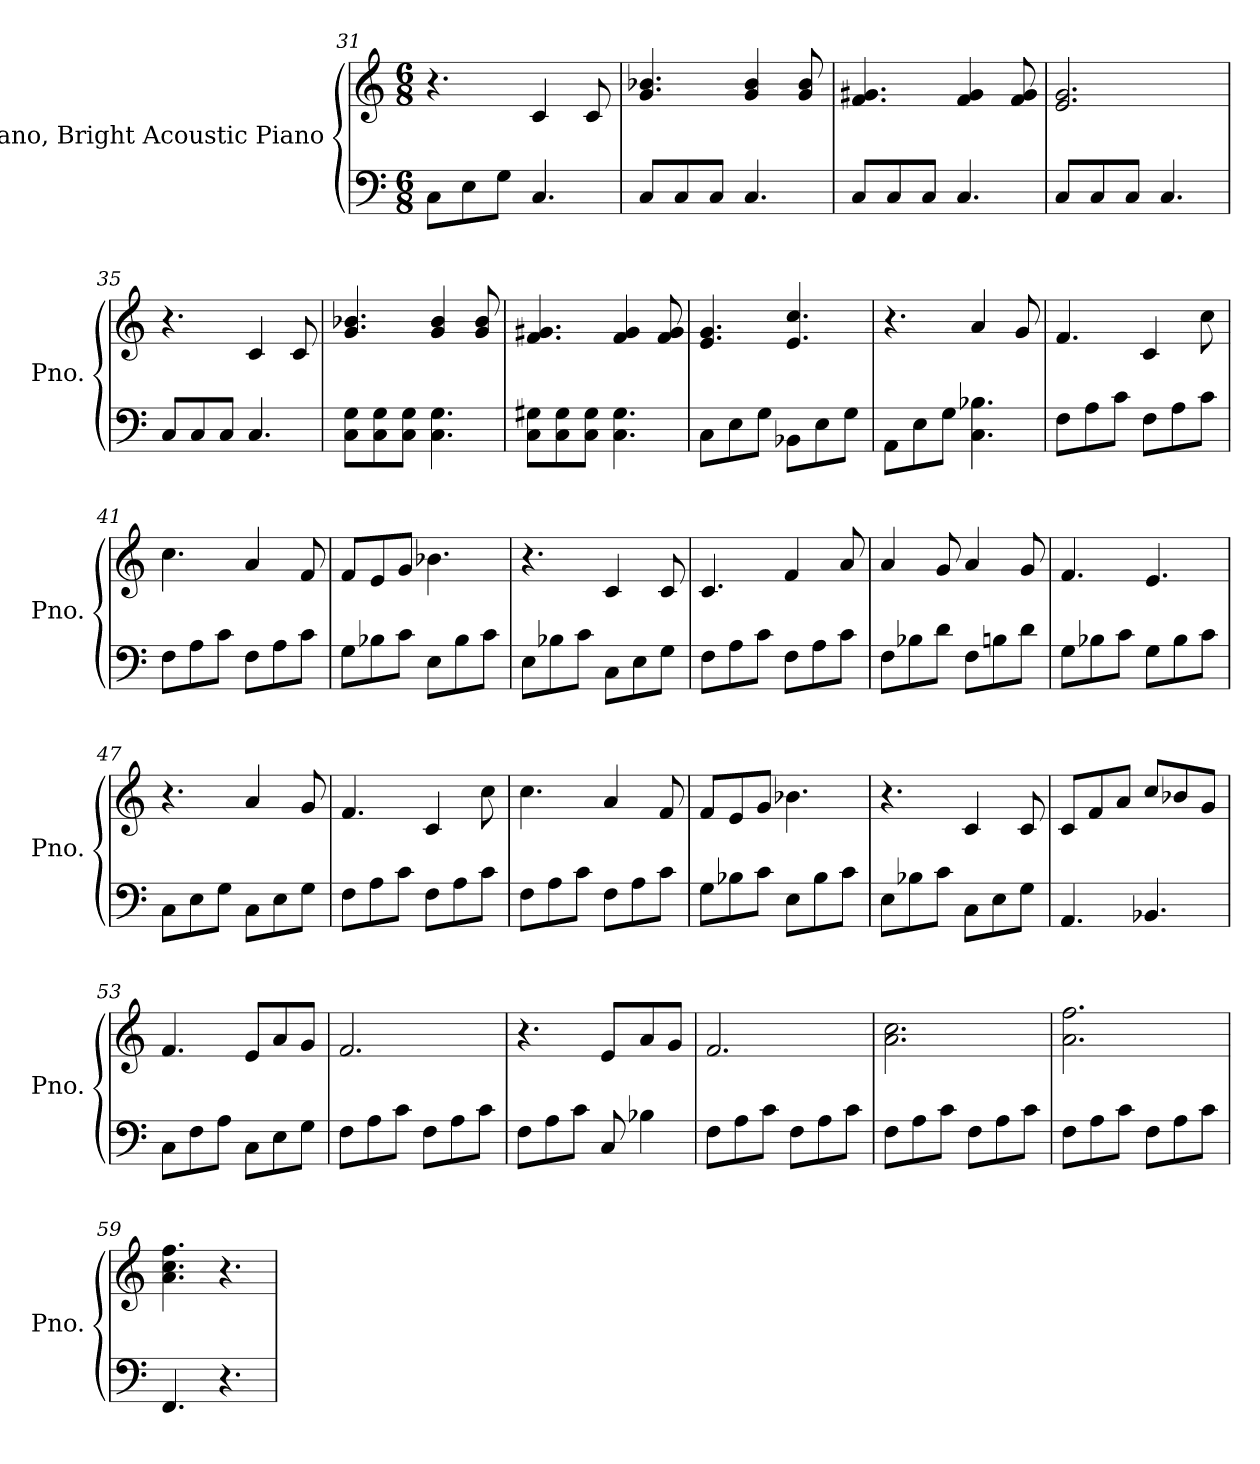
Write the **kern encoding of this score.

**kern	**kern
*part2	*part1
*staff2	*staff1
*I"Piano, Bright Acoustic Piano	*I"Piano, Bright Acoustic Piano
*I'Pno.	*I'Pno.
*clefF4	*clefG2
*k[]	*k[]
*M6/8	*M6/8
=31	=31
8C\L	4.r
8E\	.
8G\J	.
4.C/	4c/
.	8c/
=32	=32
8C/L	4.g/ 4.b-X/
8C/	.
8C/J	.
4.C/	4g/ 4b-/
.	8g/ 8b-/
=33	=33
8C/L	4.f/ 4.g#X/
8C/	.
8C/J	.
4.C/	4f/ 4g#/
.	8f/ 8g#/
=34	=34
8C/L	2.e/ 2.g/
8C/	.
8C/J	.
4.C/	.
!!LO:PB:g=z
=35	=35
8C/L	4.r
8C/	.
8C/J	.
4.C/	4c/
.	8c/
=36	=36
8C\ 8G\L	4.g/ 4.b-X/
8C\ 8G\	.
8C\ 8G\J	.
4.C\ 4.G\	4g/ 4b-/
.	8g/ 8b-/
=37	=37
8C\ 8G#X\L	4.f/ 4.g#X/
8C\ 8G#\	.
8C\ 8G#\J	.
4.C\ 4.G#\	4f/ 4g#/
.	8f/ 8g#/
=38	=38
8C\L	4.e/ 4.g/
8E\	.
8G\J	.
8BB-X\L	4.e/ 4.cc/
8E\	.
8G\J	.
=39	=39
8AA\L	4.r
8E\	.
8G\J	.
4.C\ 4.B-X\	4a/
.	8g/
=40	=40
8F\L	4.f/
8A\	.
8c\J	.
8F\L	4c/
8A\	.
8c\J	8cc\
!!LO:LB:g=z
=41	=41
8F\L	4.cc\
8A\	.
8c\J	.
8F\L	4a/
8A\	.
8c\J	8f/
=42	=42
8G\L	8f/L
8B-X\	8e/
8c\J	8g/J
8E\L	4.b-X\
8B-\	.
8c\J	.
=43	=43
8E\L	4.r
8B-X\	.
8c\J	.
8C\L	4c/
8E\	.
8G\J	8c/
=44	=44
8F\L	4.c/
8A\	.
8c\J	.
8F\L	4f/
8A\	.
8c\J	8a/
=45	=45
8F\L	4a/
8B-X\	.
8d\J	8g/
8F\L	4a/
8Bn\	.
8d\J	8g/
!!LO:LB:g=z
=46	=46
8G\L	4.f/
8B-X\	.
8c\J	.
8G\L	4.e/
8B-\	.
8c\J	.
=47	=47
8C\L	4.r
8E\	.
8G\J	.
8C\L	4a/
8E\	.
8G\J	8g/
=48	=48
8F\L	4.f/
8A\	.
8c\J	.
8F\L	4c/
8A\	.
8c\J	8cc\
=49	=49
8F\L	4.cc\
8A\	.
8c\J	.
8F\L	4a/
8A\	.
8c\J	8f/
=50	=50
8G\L	8f/L
8B-X\	8e/
8c\J	8g/J
8E\L	4.b-X\
8B-\	.
8c\J	.
=51	=51
8E\L	4.r
8B-X\	.
8c\J	.
8C\L	4c/
8E\	.
8G\J	8c/
!!LO:LB:g=z
=52	=52
4.AA/	8c/L
.	8f/
.	8a/J
4.BB-X/	8cc/L
.	8b-X/
.	8g/J
=53	=53
8C\L	4.f/
8F\	.
8A\J	.
8C\L	8e/L
8E\	8a/
8G\J	8g/J
=54	=54
8F\L	2.f/
8A\	.
8c\J	.
8F\L	.
8A\	.
8c\J	.
=55	=55
8F\L	4.r
8A\	.
8c\J	.
8C/	8e/L
4B-X\	8a/
.	8g/J
=56	=56
8F\L	2.f/
8A\	.
8c\J	.
8F\L	.
8A\	.
8c\J	.
=57	=57
8F\L	2.a\ 2.cc\
8A\	.
8c\J	.
8F\L	.
8A\	.
8c\J	.
!!LO:LB:g=z
=58	=58
8F\L	2.a\ 2.ff\
8A\	.
8c\J	.
8F\L	.
8A\	.
8c\J	.
=59	=59
4.FF/	4.a\ 4.cc\ 4.ff\
4.r	4.r
=	=
*-	*-
